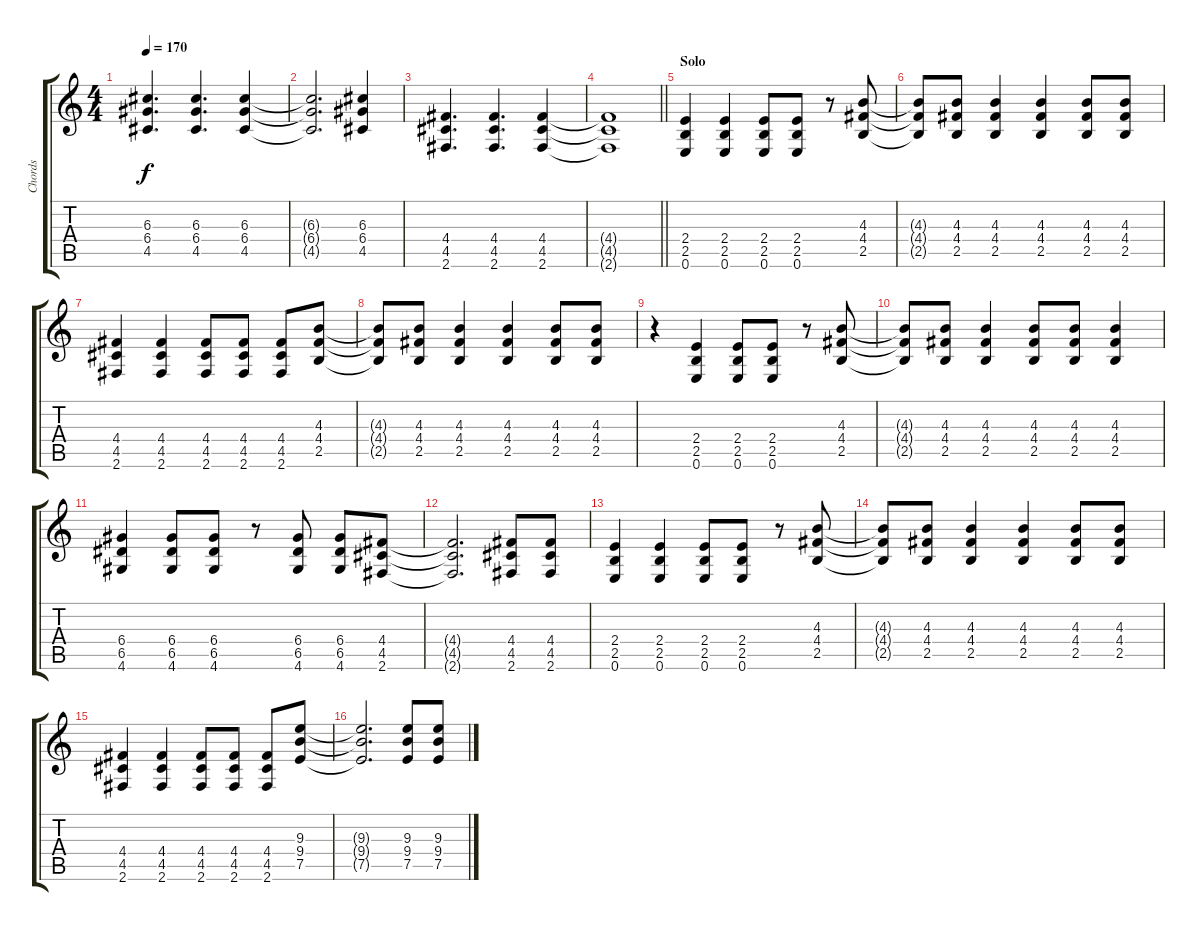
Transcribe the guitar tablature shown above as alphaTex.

\track ("Chords" "Chords") {instrument distortionguitar}
\staff {score tabs}
\tuning (E4 B3 G3 D3 A2 E2) {hide}
\ts (4 4)
\tempo 170
\clef g2
\ks c
(6.3 6.4 4.5).4{d dy f} (6.3 6.4 4.5).4{d} (6.3 6.4 4.5).4 |
(6.3{t} 6.4{t} 4.5{t}).2{d} (6.3 6.4 4.5).4 |
(4.4 4.5 2.6).4{d} (4.4 4.5 2.6).4{d} (4.4 4.5 2.6).4 |
\barLineRight lightlight
(4.4{t} 4.5{t} 2.6{t}).1 |
\section ("" "Solo")
(2.4 2.5 0.6).4 (2.4 2.5 0.6).4 (2.4 2.5 0.6).8 (2.4 2.5 0.6).8 r.8 (4.3 4.4 2.5).8 |
(4.3{t} 4.4{t} 2.5{t}).8 (4.3 4.4 2.5).8 (4.3 4.4 2.5).4 (4.3 4.4 2.5).4 (4.3 4.4 2.5).8 (4.3 4.4 2.5).8 |
(4.4 4.5 2.6).4 (4.4 4.5 2.6).4 (4.4 4.5 2.6).8 (4.4 4.5 2.6).8 (4.4 4.5 2.6).8 (4.3 4.4 2.5).8 |
(4.3{t} 4.4{t} 2.5{t}).8 (4.3 4.4 2.5).8 (4.3 4.4 2.5).4 (4.3 4.4 2.5).4 (4.3 4.4 2.5).8 (4.3 4.4 2.5).8 |
r.4 (2.4 2.5 0.6).4 (2.4 2.5 0.6).8 (2.4 2.5 0.6).8 r.8 (4.3 4.4 2.5).8 |
(4.3{t} 4.4{t} 2.5{t}).8 (4.3 4.4 2.5).8 (4.3 4.4 2.5).4 (4.3 4.4 2.5).8 (4.3 4.4 2.5).8 (4.3 4.4 2.5).4 |
(6.4 6.5 4.6).4 (6.4 6.5 4.6).8 (6.4 6.5 4.6).8 r.8 (6.4 6.5 4.6).8 (6.4 6.5 4.6).8 (4.4 4.5 2.6).8 |
(4.4{t} 4.5{t} 2.6{t}).2{d} (4.4 4.5 2.6).8 (4.4 4.5 2.6).8 |
(2.4 2.5 0.6).4 (2.4 2.5 0.6).4 (2.4 2.5 0.6).8 (2.4 2.5 0.6).8 r.8 (4.3 4.4 2.5).8 |
(4.3{t} 4.4{t} 2.5{t}).8 (4.3 4.4 2.5).8 (4.3 4.4 2.5).4 (4.3 4.4 2.5).4 (4.3 4.4 2.5).8 (4.3 4.4 2.5).8 |
(4.4 4.5 2.6).4 (4.4 4.5 2.6).4 (4.4 4.5 2.6).8 (4.4 4.5 2.6).8 (4.4 4.5 2.6).8 (9.3 9.4 7.5).8 |
(9.3{t} 9.4{t} 7.5{t}).2{d} (9.3 9.4 7.5).8 (9.3 9.4 7.5).8
